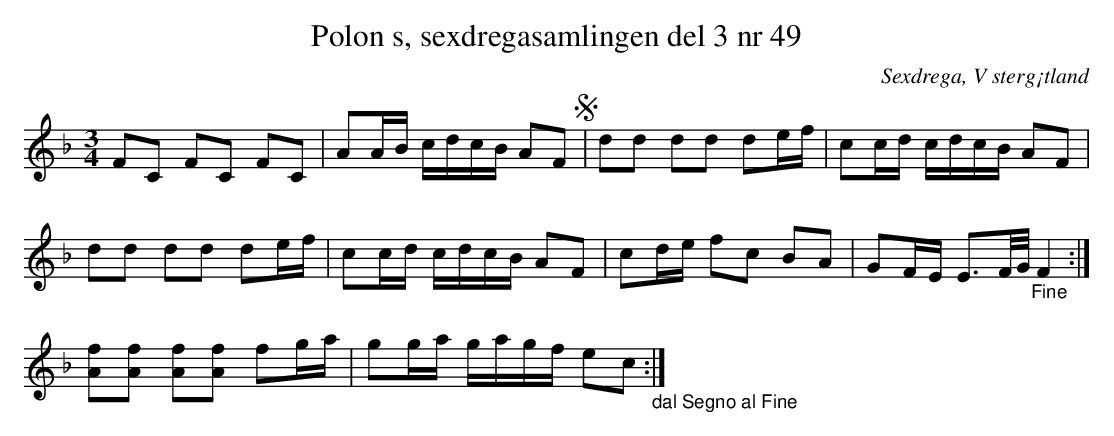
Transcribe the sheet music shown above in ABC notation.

X:1
T: Polon s, sexdregasamlingen del 3 nr 49
O:Sexdrega, V sterg¡tland
P:(AB)2.(DB)2
M: 3/4
L: 1/8
K:F
P:A
FC FC FC | AA/B/ c/d/c/B/ AF !segno! | \
P:B
dd dd de/f/ | cc/d/ c/d/c/B/ AF |
dd dd de/f/ | cc/d/ c/d/c/B/ AF | cd/e/ fc BA | GF/E/ E3/2F//G// "_Fine" F2 :|
P:D
[Af][Af] [Af][Af] fg/a/ | gg/a/ g/a/g/f/ ec "_dal Segno al Fine" :|
